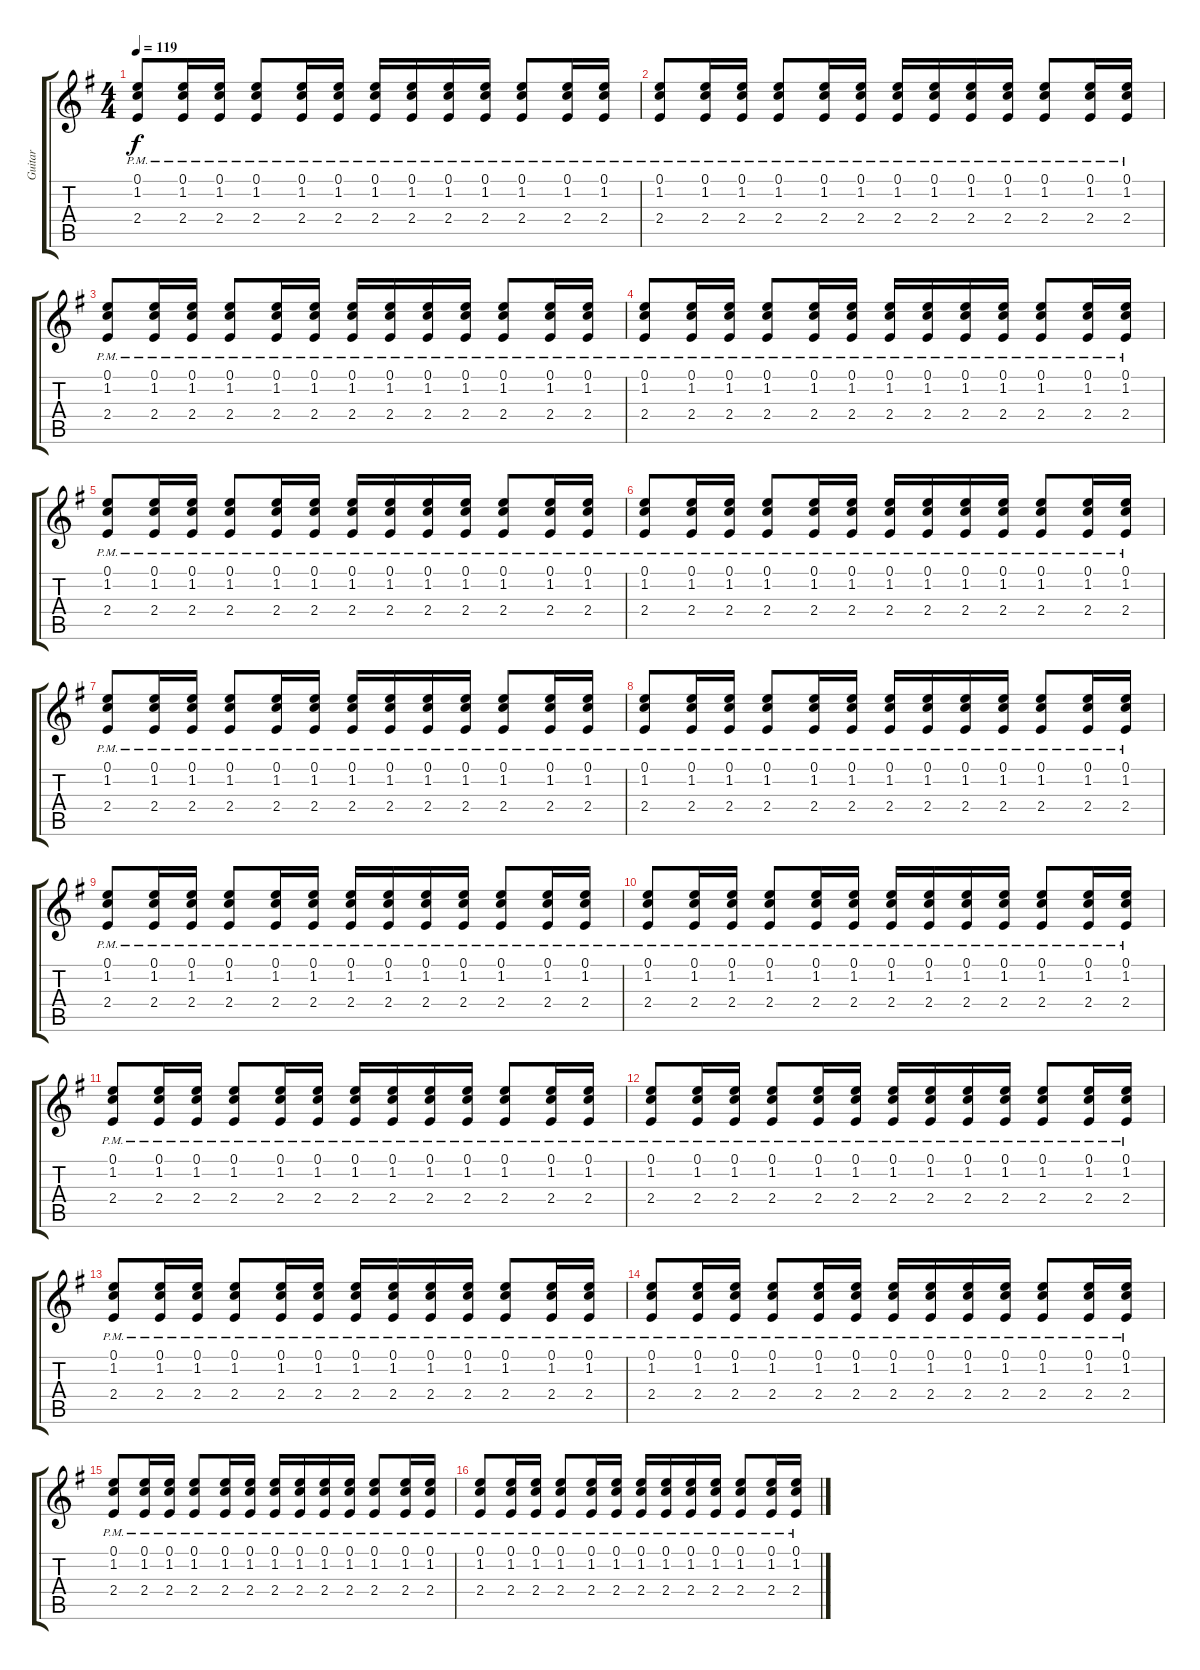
\track ("Guitar" "Guitar") {instrument electricguitarclean}
\staff {score tabs}
\tuning (E4 B3 G3 D3 A2 E2) {hide}
\ts (4 4)
\tempo 119
\clef g2
\ks g
(0.1{pm} 1.2{pm} 2.4{pm}).8{dy f} (0.1{pm} 1.2{pm} 2.4{pm}).16 (0.1{pm} 1.2{pm} 2.4{pm}).16 (0.1{pm} 1.2{pm} 2.4{pm}).8 (0.1{pm} 1.2{pm} 2.4{pm}).16 (0.1{pm} 1.2{pm} 2.4{pm}).16 (0.1{pm} 1.2{pm} 2.4{pm}).16 (0.1{pm} 1.2{pm} 2.4{pm}).16 (0.1{pm} 1.2{pm} 2.4{pm}).16 (0.1{pm} 1.2{pm} 2.4{pm}).16 (0.1{pm} 1.2{pm} 2.4{pm}).8 (0.1{pm} 1.2{pm} 2.4{pm}).16 (0.1{pm} 1.2{pm} 2.4{pm}).16 |
(0.1{pm} 1.2{pm} 2.4{pm}).8 (0.1{pm} 1.2{pm} 2.4{pm}).16 (0.1{pm} 1.2{pm} 2.4{pm}).16 (0.1{pm} 1.2{pm} 2.4{pm}).8 (0.1{pm} 1.2{pm} 2.4{pm}).16 (0.1{pm} 1.2{pm} 2.4{pm}).16 (0.1{pm} 1.2{pm} 2.4{pm}).16 (0.1{pm} 1.2{pm} 2.4{pm}).16 (0.1{pm} 1.2{pm} 2.4{pm}).16 (0.1{pm} 1.2{pm} 2.4{pm}).16 (0.1{pm} 1.2{pm} 2.4{pm}).8 (0.1{pm} 1.2{pm} 2.4{pm}).16 (0.1{pm} 1.2{pm} 2.4{pm}).16 |
(0.1{pm} 1.2{pm} 2.4{pm}).8 (0.1{pm} 1.2{pm} 2.4{pm}).16 (0.1{pm} 1.2{pm} 2.4{pm}).16 (0.1{pm} 1.2{pm} 2.4{pm}).8 (0.1{pm} 1.2{pm} 2.4{pm}).16 (0.1{pm} 1.2{pm} 2.4{pm}).16 (0.1{pm} 1.2{pm} 2.4{pm}).16 (0.1{pm} 1.2{pm} 2.4{pm}).16 (0.1{pm} 1.2{pm} 2.4{pm}).16 (0.1{pm} 1.2{pm} 2.4{pm}).16 (0.1{pm} 1.2{pm} 2.4{pm}).8 (0.1{pm} 1.2{pm} 2.4{pm}).16 (0.1{pm} 1.2{pm} 2.4{pm}).16 |
(0.1{pm} 1.2{pm} 2.4{pm}).8 (0.1{pm} 1.2{pm} 2.4{pm}).16 (0.1{pm} 1.2{pm} 2.4{pm}).16 (0.1{pm} 1.2{pm} 2.4{pm}).8 (0.1{pm} 1.2{pm} 2.4{pm}).16 (0.1{pm} 1.2{pm} 2.4{pm}).16 (0.1{pm} 1.2{pm} 2.4{pm}).16 (0.1{pm} 1.2{pm} 2.4{pm}).16 (0.1{pm} 1.2{pm} 2.4{pm}).16 (0.1{pm} 1.2{pm} 2.4{pm}).16 (0.1{pm} 1.2{pm} 2.4{pm}).8 (0.1{pm} 1.2{pm} 2.4{pm}).16 (0.1{pm} 1.2{pm} 2.4{pm}).16 |
(0.1{pm} 1.2{pm} 2.4{pm}).8 (0.1{pm} 1.2{pm} 2.4{pm}).16 (0.1{pm} 1.2{pm} 2.4{pm}).16 (0.1{pm} 1.2{pm} 2.4{pm}).8 (0.1{pm} 1.2{pm} 2.4{pm}).16 (0.1{pm} 1.2{pm} 2.4{pm}).16 (0.1{pm} 1.2{pm} 2.4{pm}).16 (0.1{pm} 1.2{pm} 2.4{pm}).16 (0.1{pm} 1.2{pm} 2.4{pm}).16 (0.1{pm} 1.2{pm} 2.4{pm}).16 (0.1{pm} 1.2{pm} 2.4{pm}).8 (0.1{pm} 1.2{pm} 2.4{pm}).16 (0.1{pm} 1.2{pm} 2.4{pm}).16 |
(0.1{pm} 1.2{pm} 2.4{pm}).8 (0.1{pm} 1.2{pm} 2.4{pm}).16 (0.1{pm} 1.2{pm} 2.4{pm}).16 (0.1{pm} 1.2{pm} 2.4{pm}).8 (0.1{pm} 1.2{pm} 2.4{pm}).16 (0.1{pm} 1.2{pm} 2.4{pm}).16 (0.1{pm} 1.2{pm} 2.4{pm}).16 (0.1{pm} 1.2{pm} 2.4{pm}).16 (0.1{pm} 1.2{pm} 2.4{pm}).16 (0.1{pm} 1.2{pm} 2.4{pm}).16 (0.1{pm} 1.2{pm} 2.4{pm}).8 (0.1{pm} 1.2{pm} 2.4{pm}).16 (0.1{pm} 1.2{pm} 2.4{pm}).16 |
(0.1{pm} 1.2{pm} 2.4{pm}).8 (0.1{pm} 1.2{pm} 2.4{pm}).16 (0.1{pm} 1.2{pm} 2.4{pm}).16 (0.1{pm} 1.2{pm} 2.4{pm}).8 (0.1{pm} 1.2{pm} 2.4{pm}).16 (0.1{pm} 1.2{pm} 2.4{pm}).16 (0.1{pm} 1.2{pm} 2.4{pm}).16 (0.1{pm} 1.2{pm} 2.4{pm}).16 (0.1{pm} 1.2{pm} 2.4{pm}).16 (0.1{pm} 1.2{pm} 2.4{pm}).16 (0.1{pm} 1.2{pm} 2.4{pm}).8 (0.1{pm} 1.2{pm} 2.4{pm}).16 (0.1{pm} 1.2{pm} 2.4{pm}).16 |
(0.1{pm} 1.2{pm} 2.4{pm}).8 (0.1{pm} 1.2{pm} 2.4{pm}).16 (0.1{pm} 1.2{pm} 2.4{pm}).16 (0.1{pm} 1.2{pm} 2.4{pm}).8 (0.1{pm} 1.2{pm} 2.4{pm}).16 (0.1{pm} 1.2{pm} 2.4{pm}).16 (0.1{pm} 1.2{pm} 2.4{pm}).16 (0.1{pm} 1.2{pm} 2.4{pm}).16 (0.1{pm} 1.2{pm} 2.4{pm}).16 (0.1{pm} 1.2{pm} 2.4{pm}).16 (0.1{pm} 1.2{pm} 2.4{pm}).8 (0.1{pm} 1.2{pm} 2.4{pm}).16 (0.1{pm} 1.2{pm} 2.4{pm}).16 |
(0.1{pm} 1.2{pm} 2.4{pm}).8 (0.1{pm} 1.2{pm} 2.4{pm}).16 (0.1{pm} 1.2{pm} 2.4{pm}).16 (0.1{pm} 1.2{pm} 2.4{pm}).8 (0.1{pm} 1.2{pm} 2.4{pm}).16 (0.1{pm} 1.2{pm} 2.4{pm}).16 (0.1{pm} 1.2{pm} 2.4{pm}).16 (0.1{pm} 1.2{pm} 2.4{pm}).16 (0.1{pm} 1.2{pm} 2.4{pm}).16 (0.1{pm} 1.2{pm} 2.4{pm}).16 (0.1{pm} 1.2{pm} 2.4{pm}).8 (0.1{pm} 1.2{pm} 2.4{pm}).16 (0.1{pm} 1.2{pm} 2.4{pm}).16 |
(0.1{pm} 1.2{pm} 2.4{pm}).8 (0.1{pm} 1.2{pm} 2.4{pm}).16 (0.1{pm} 1.2{pm} 2.4{pm}).16 (0.1{pm} 1.2{pm} 2.4{pm}).8 (0.1{pm} 1.2{pm} 2.4{pm}).16 (0.1{pm} 1.2{pm} 2.4{pm}).16 (0.1{pm} 1.2{pm} 2.4{pm}).16 (0.1{pm} 1.2{pm} 2.4{pm}).16 (0.1{pm} 1.2{pm} 2.4{pm}).16 (0.1{pm} 1.2{pm} 2.4{pm}).16 (0.1{pm} 1.2{pm} 2.4{pm}).8 (0.1{pm} 1.2{pm} 2.4{pm}).16 (0.1{pm} 1.2{pm} 2.4{pm}).16 |
(0.1{pm} 1.2{pm} 2.4{pm}).8 (0.1{pm} 1.2{pm} 2.4{pm}).16 (0.1{pm} 1.2{pm} 2.4{pm}).16 (0.1{pm} 1.2{pm} 2.4{pm}).8 (0.1{pm} 1.2{pm} 2.4{pm}).16 (0.1{pm} 1.2{pm} 2.4{pm}).16 (0.1{pm} 1.2{pm} 2.4{pm}).16 (0.1{pm} 1.2{pm} 2.4{pm}).16 (0.1{pm} 1.2{pm} 2.4{pm}).16 (0.1{pm} 1.2{pm} 2.4{pm}).16 (0.1{pm} 1.2{pm} 2.4{pm}).8 (0.1{pm} 1.2{pm} 2.4{pm}).16 (0.1{pm} 1.2{pm} 2.4{pm}).16 |
(0.1{pm} 1.2{pm} 2.4{pm}).8 (0.1{pm} 1.2{pm} 2.4{pm}).16 (0.1{pm} 1.2{pm} 2.4{pm}).16 (0.1{pm} 1.2{pm} 2.4{pm}).8 (0.1{pm} 1.2{pm} 2.4{pm}).16 (0.1{pm} 1.2{pm} 2.4{pm}).16 (0.1{pm} 1.2{pm} 2.4{pm}).16 (0.1{pm} 1.2{pm} 2.4{pm}).16 (0.1{pm} 1.2{pm} 2.4{pm}).16 (0.1{pm} 1.2{pm} 2.4{pm}).16 (0.1{pm} 1.2{pm} 2.4{pm}).8 (0.1{pm} 1.2{pm} 2.4{pm}).16 (0.1{pm} 1.2{pm} 2.4{pm}).16 |
(0.1{pm} 1.2{pm} 2.4{pm}).8 (0.1{pm} 1.2{pm} 2.4{pm}).16 (0.1{pm} 1.2{pm} 2.4{pm}).16 (0.1{pm} 1.2{pm} 2.4{pm}).8 (0.1{pm} 1.2{pm} 2.4{pm}).16 (0.1{pm} 1.2{pm} 2.4{pm}).16 (0.1{pm} 1.2{pm} 2.4{pm}).16 (0.1{pm} 1.2{pm} 2.4{pm}).16 (0.1{pm} 1.2{pm} 2.4{pm}).16 (0.1{pm} 1.2{pm} 2.4{pm}).16 (0.1{pm} 1.2{pm} 2.4{pm}).8 (0.1{pm} 1.2{pm} 2.4{pm}).16 (0.1{pm} 1.2{pm} 2.4{pm}).16 |
(0.1{pm} 1.2{pm} 2.4{pm}).8 (0.1{pm} 1.2{pm} 2.4{pm}).16 (0.1{pm} 1.2{pm} 2.4{pm}).16 (0.1{pm} 1.2{pm} 2.4{pm}).8 (0.1{pm} 1.2{pm} 2.4{pm}).16 (0.1{pm} 1.2{pm} 2.4{pm}).16 (0.1{pm} 1.2{pm} 2.4{pm}).16 (0.1{pm} 1.2{pm} 2.4{pm}).16 (0.1{pm} 1.2{pm} 2.4{pm}).16 (0.1{pm} 1.2{pm} 2.4{pm}).16 (0.1{pm} 1.2{pm} 2.4{pm}).8 (0.1{pm} 1.2{pm} 2.4{pm}).16 (0.1{pm} 1.2{pm} 2.4{pm}).16 |
(0.1{pm} 1.2{pm} 2.4{pm}).8 (0.1{pm} 1.2{pm} 2.4{pm}).16 (0.1{pm} 1.2{pm} 2.4{pm}).16 (0.1{pm} 1.2{pm} 2.4{pm}).8 (0.1{pm} 1.2{pm} 2.4{pm}).16 (0.1{pm} 1.2{pm} 2.4{pm}).16 (0.1{pm} 1.2{pm} 2.4{pm}).16 (0.1{pm} 1.2{pm} 2.4{pm}).16 (0.1{pm} 1.2{pm} 2.4{pm}).16 (0.1{pm} 1.2{pm} 2.4{pm}).16 (0.1{pm} 1.2{pm} 2.4{pm}).8 (0.1{pm} 1.2{pm} 2.4{pm}).16 (0.1{pm} 1.2{pm} 2.4{pm}).16 |
(0.1{pm} 1.2{pm} 2.4{pm}).8 (0.1{pm} 1.2{pm} 2.4{pm}).16 (0.1{pm} 1.2{pm} 2.4{pm}).16 (0.1{pm} 1.2{pm} 2.4{pm}).8 (0.1{pm} 1.2{pm} 2.4{pm}).16 (0.1{pm} 1.2{pm} 2.4{pm}).16 (0.1{pm} 1.2{pm} 2.4{pm}).16 (0.1{pm} 1.2{pm} 2.4{pm}).16 (0.1{pm} 1.2{pm} 2.4{pm}).16 (0.1{pm} 1.2{pm} 2.4{pm}).16 (0.1{pm} 1.2{pm} 2.4{pm}).8 (0.1{pm} 1.2{pm} 2.4{pm}).16 (0.1{pm} 1.2{pm} 2.4{pm}).16
